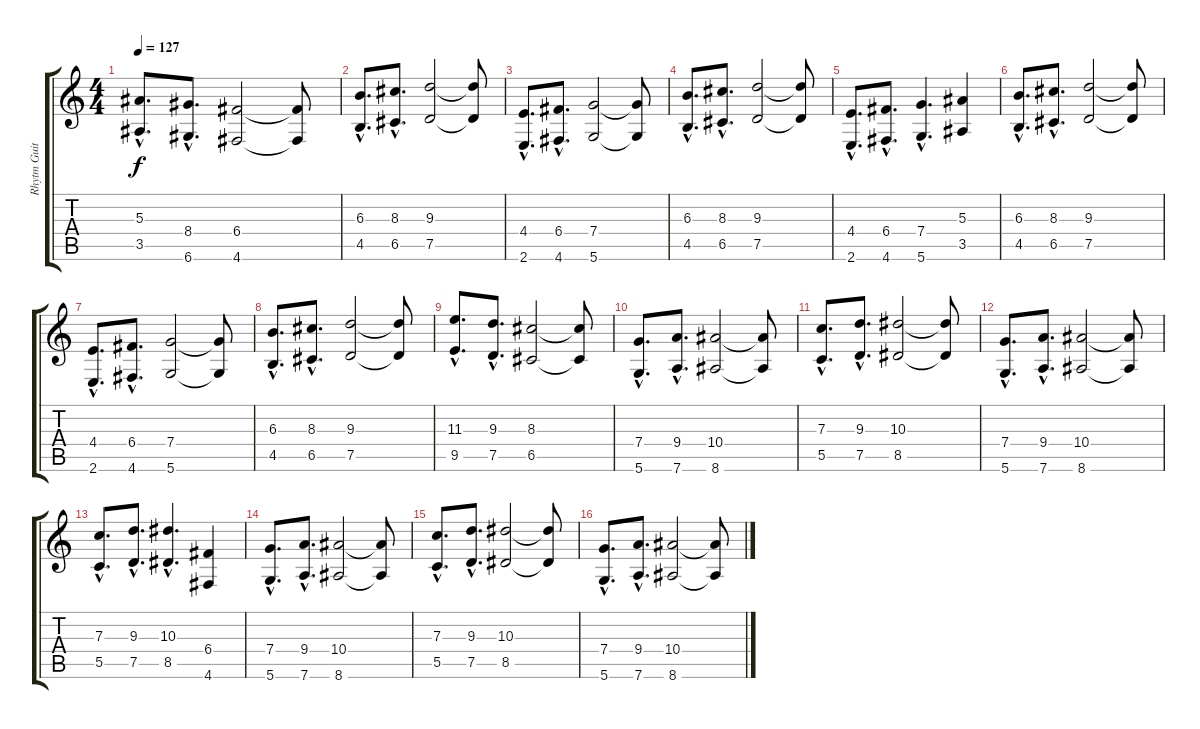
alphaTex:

\track ("Rhytm Guitar" "Rhytm Guit") {instrument distortionguitar}
\staff {score tabs}
\tuning (D4 A3 F3 C3 G2 D2) {hide}
\ts (4 4)
\tempo 127
\clef g2
\ks c
(5.3{hac} 3.5{hac}).8{d dy f} (8.4{hac} 6.6{hac}).8{d} (6.4 4.6).2 (6.4{t} 4.6{t}).8 |
(6.3{hac} 4.5{hac}).8{d} (8.3{hac} 6.5{hac}).8{d} (9.3 7.5).2 (9.3{t} 7.5{t}).8 |
(4.4{hac} 2.6{hac}).8{d} (6.4{hac} 4.6{hac}).8{d} (7.4 5.6).2 (7.4{t} 5.6{t}).8 |
(6.3{hac} 4.5{hac}).8{d} (8.3{hac} 6.5{hac}).8{d} (9.3 7.5).2 (9.3{t} 7.5{t}).8 |
(4.4{hac} 2.6{hac}).8{d} (6.4{hac} 4.6{hac}).8{d} (7.4{hac} 5.6{hac}).4{d} (5.3 3.5).4 |
(6.3{hac} 4.5{hac}).8{d} (8.3{hac} 6.5{hac}).8{d} (9.3 7.5).2 (9.3{t} 7.5{t}).8 |
(4.4{hac} 2.6{hac}).8{d} (6.4{hac} 4.6{hac}).8{d} (7.4 5.6).2 (7.4{t} 5.6{t}).8 |
(6.3{hac} 4.5{hac}).8{d} (8.3{hac} 6.5{hac}).8{d} (9.3 7.5).2 (9.3{t} 7.5{t}).8 |
(11.3{hac} 9.5{hac}).8{d} (9.3{hac} 7.5{hac}).8{d} (8.3 6.5).2 (8.3{t} 6.5{t}).8 |
(7.4{hac} 5.6{hac}).8{d} (9.4{hac} 7.6{hac}).8{d} (10.4 8.6).2 (10.4{t} 8.6{t}).8 |
(7.3{hac} 5.5{hac}).8{d} (9.3{hac} 7.5{hac}).8{d} (10.3 8.5).2 (10.3{t} 8.5{t}).8 |
(7.4{hac} 5.6{hac}).8{d} (9.4{hac} 7.6{hac}).8{d} (10.4 8.6).2 (10.4{t} 8.6{t}).8 |
(7.3{hac} 5.5{hac}).8{d} (9.3{hac} 7.5{hac}).8{d} (10.3{hac} 8.5{hac}).4{d} (6.4 4.6).4 |
(7.4{hac} 5.6{hac}).8{d} (9.4{hac} 7.6{hac}).8{d} (10.4 8.6).2 (10.4{t} 8.6{t}).8 |
(7.3{hac} 5.5{hac}).8{d} (9.3{hac} 7.5{hac}).8{d} (10.3 8.5).2 (10.3{t} 8.5{t}).8 |
(7.4{hac} 5.6{hac}).8{d} (9.4{hac} 7.6{hac}).8{d} (10.4 8.6).2 (10.4{t} 8.6{t}).8
